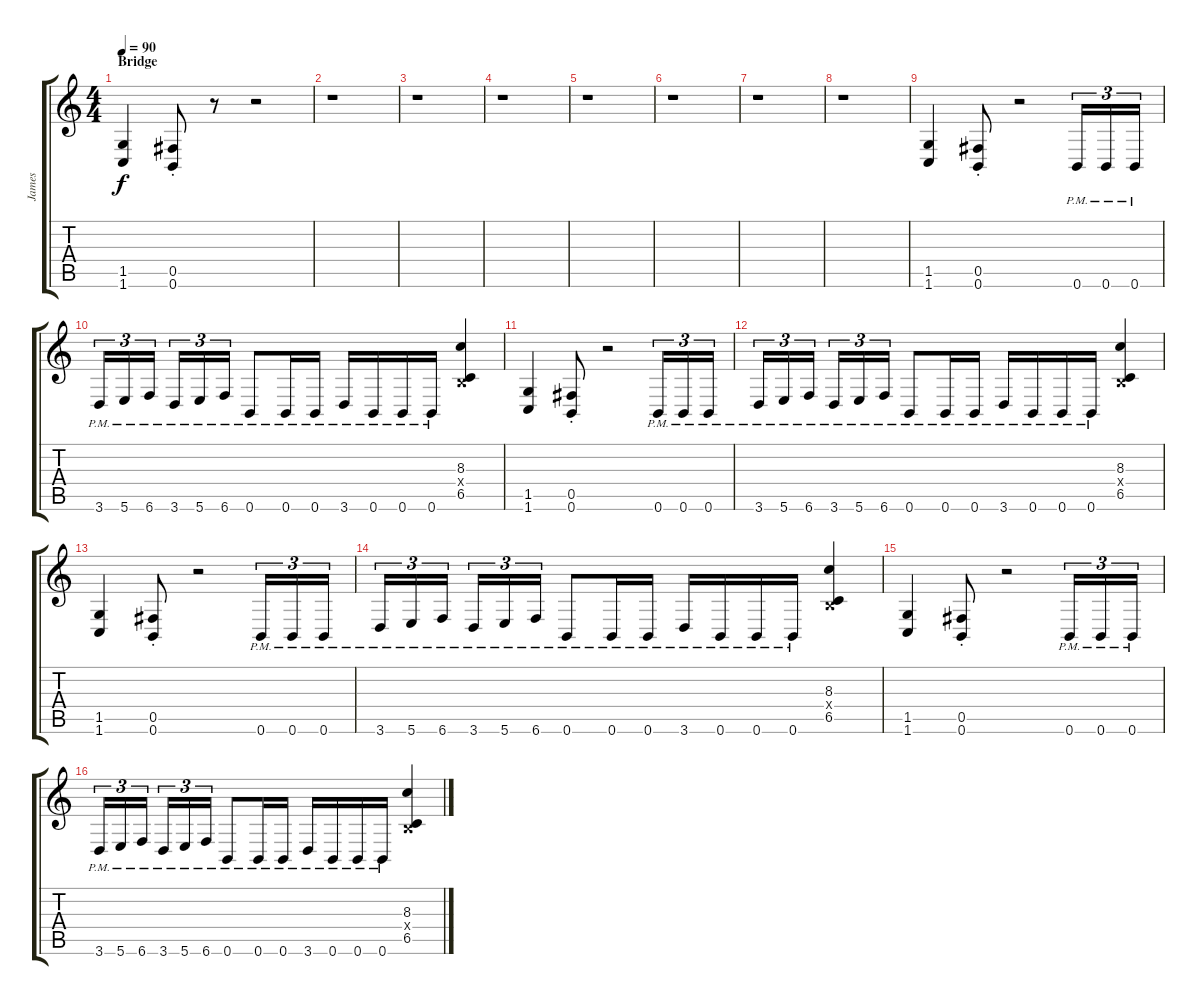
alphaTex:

\track ("James " "James ") {instrument distortionguitar}
\staff {score tabs}
\tuning (Db4 Ab3 E3 B2 Gb2 B1) {hide}
\ts (4 4)
\section ("" "Bridge")
\tempo 90
\clef g2
\ks c
(1.5 1.6).4{dy f} (0.5{st} 0.6{st}).8 r.8 r.2 |
r.1 |
r.1 |
r.1 |
r.1 |
r.1 |
r.1 |
r.1 |
(1.5 1.6).4 (0.5{st} 0.6{st}).8 r.2 0.6{pm}.16{tu (3 2)} 0.6{pm}.16{tu (3 2)} 0.6{pm}.16{tu (3 2)} |
3.6{pm}.16{tu (3 2)} 5.6{pm}.16{tu (3 2)} 6.6{pm}.16{tu (3 2) beam splitsecondary} 3.6{pm}.16{tu (3 2)} 5.6{pm}.16{tu (3 2)} 6.6{pm}.16{tu (3 2)} 0.6{pm}.8 0.6{pm}.16 0.6{pm}.16 3.6{pm}.16 0.6{pm}.16 0.6{pm}.16 0.6{pm}.16 (8.3 0.4{x} 6.5).4 |
(1.5 1.6).4 (0.5{st} 0.6{st}).8 r.2 0.6{pm}.16{tu (3 2)} 0.6{pm}.16{tu (3 2)} 0.6{pm}.16{tu (3 2)} |
3.6{pm}.16{tu (3 2)} 5.6{pm}.16{tu (3 2)} 6.6{pm}.16{tu (3 2) beam splitsecondary} 3.6{pm}.16{tu (3 2)} 5.6{pm}.16{tu (3 2)} 6.6{pm}.16{tu (3 2)} 0.6{pm}.8 0.6{pm}.16 0.6{pm}.16 3.6{pm}.16 0.6{pm}.16 0.6{pm}.16 0.6{pm}.16 (8.3 0.4{x} 6.5).4 |
(1.5 1.6).4 (0.5{st} 0.6{st}).8 r.2 0.6{pm}.16{tu (3 2)} 0.6{pm}.16{tu (3 2)} 0.6{pm}.16{tu (3 2)} |
3.6{pm}.16{tu (3 2)} 5.6{pm}.16{tu (3 2)} 6.6{pm}.16{tu (3 2) beam splitsecondary} 3.6{pm}.16{tu (3 2)} 5.6{pm}.16{tu (3 2)} 6.6{pm}.16{tu (3 2)} 0.6{pm}.8 0.6{pm}.16 0.6{pm}.16 3.6{pm}.16 0.6{pm}.16 0.6{pm}.16 0.6{pm}.16 (8.3 0.4{x} 6.5).4 |
(1.5 1.6).4 (0.5{st} 0.6{st}).8 r.2 0.6{pm}.16{tu (3 2)} 0.6{pm}.16{tu (3 2)} 0.6{pm}.16{tu (3 2)} |
3.6{pm}.16{tu (3 2)} 5.6{pm}.16{tu (3 2)} 6.6{pm}.16{tu (3 2) beam splitsecondary} 3.6{pm}.16{tu (3 2)} 5.6{pm}.16{tu (3 2)} 6.6{pm}.16{tu (3 2)} 0.6{pm}.8 0.6{pm}.16 0.6{pm}.16 3.6{pm}.16 0.6{pm}.16 0.6{pm}.16 0.6{pm}.16 (8.3 0.4{x} 6.5).4
